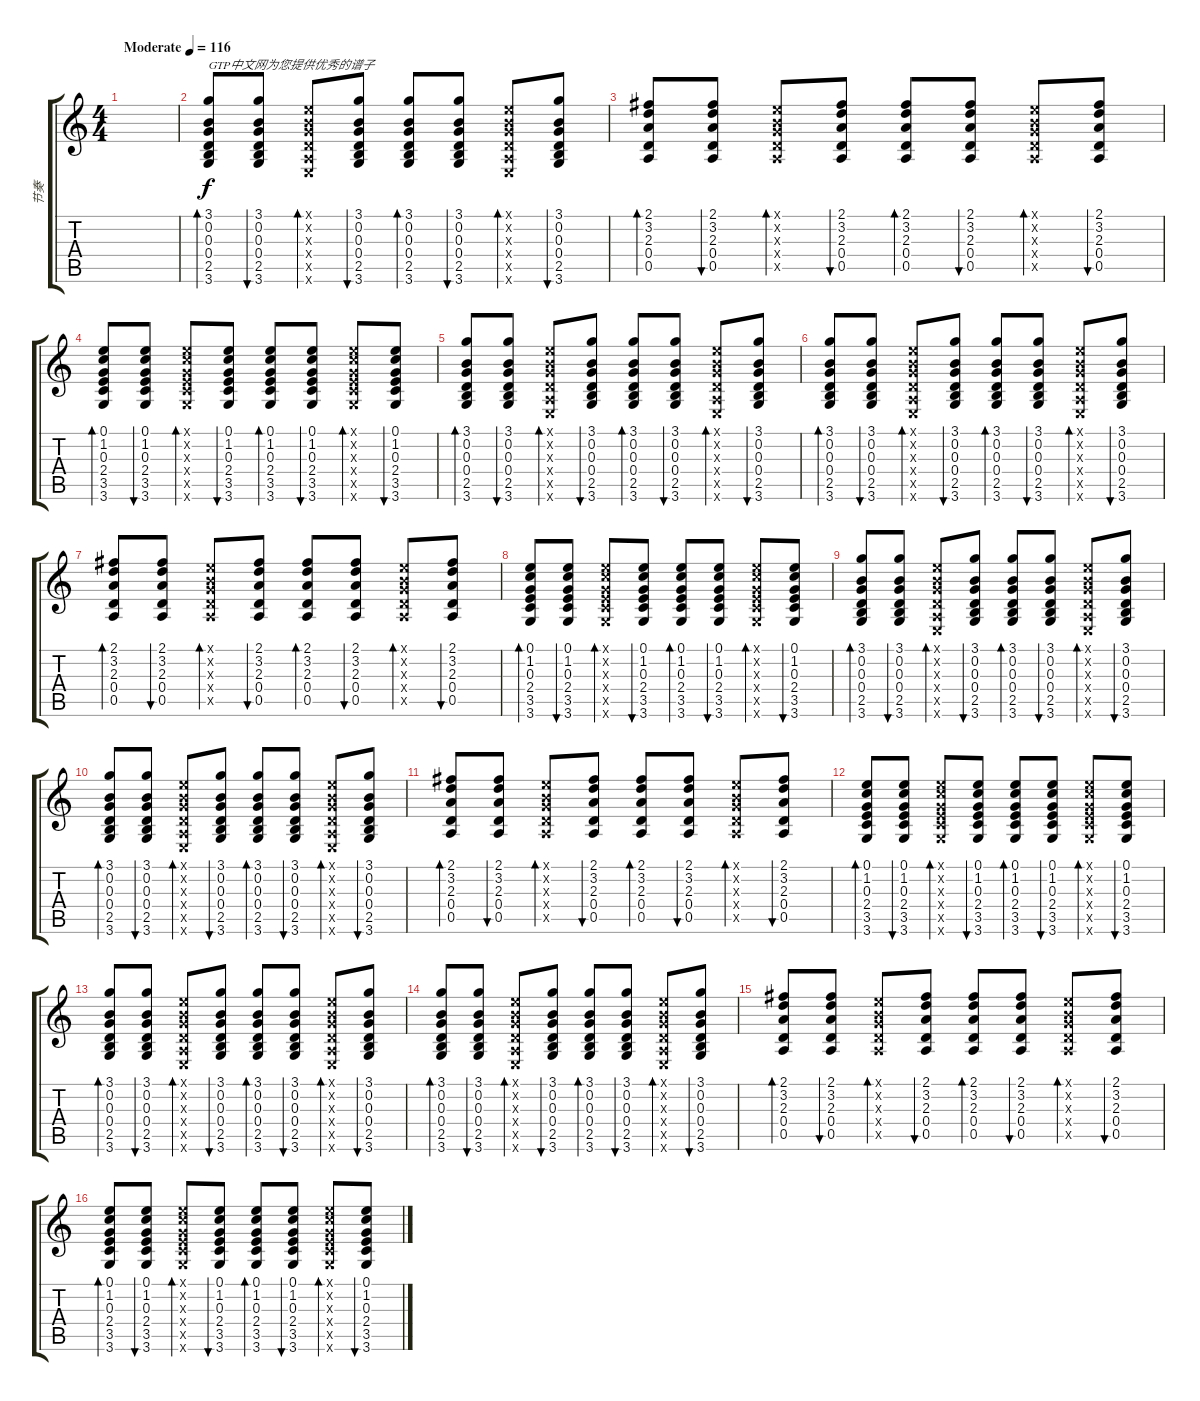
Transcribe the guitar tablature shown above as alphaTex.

\track ("节奏" "节奏") {instrument acousticguitarnylon}
\staff {score tabs}
\tuning (E4 B3 G3 D3 A2 E2) {hide}
\ts (4 4)
\tempo (116 "Moderate")
\clef g2
\ks c
|
(3.1 0.2 0.3 0.4 2.5 3.6).8{bd 60 txt "GTP中文网为您提供优秀的谱子"} (3.1 0.2 0.3 0.4 2.5 3.6).8{bu 60} (0.1{x} 0.2{x} 0.3{x} 0.4{x} 0.5{x} 0.6{x}).8{bd 60} (3.1 0.2 0.3 0.4 2.5 3.6).8{bu 60} (3.1 0.2 0.3 0.4 2.5 3.6).8{bd 60} (3.1 0.2 0.3 0.4 2.5 3.6).8{bu 60} (0.1{x} 0.2{x} 0.3{x} 0.4{x} 0.5{x} 0.6{x}).8{bd 60} (3.1 0.2 0.3 0.4 2.5 3.6).8{bu 60} |
(2.1 3.2 2.3 0.4 0.5).8{bd 60} (2.1 3.2 2.3 0.4 0.5).8{bu 60} (0.1{x} 0.2{x} 0.3{x} 0.4{x} 0.5{x}).8{bd 60} (2.1 3.2 2.3 0.4 0.5).8{bu 60} (2.1 3.2 2.3 0.4 0.5).8{bd 60} (2.1 3.2 2.3 0.4 0.5).8{bu 60} (0.1{x} 0.2{x} 0.3{x} 0.4{x} 0.5{x}).8{bd 60} (2.1 3.2 2.3 0.4 0.5).8{bu 60} |
(0.1 1.2 0.3 2.4 3.5 3.6).8{bd 60} (0.1 1.2 0.3 2.4 3.5 3.6).8{bu 60} (0.1{x} 1.2{x} 0.3{x} 2.4{x} 3.5{x} 3.6{x}).8{bd 60} (0.1 1.2 0.3 2.4 3.5 3.6).8{bu 60} (0.1 1.2 0.3 2.4 3.5 3.6).8{bd 60} (0.1 1.2 0.3 2.4 3.5 3.6).8{bu 60} (0.1{x} 1.2{x} 0.3{x} 2.4{x} 3.5{x} 3.6{x}).8{bd 60} (0.1 1.2 0.3 2.4 3.5 3.6).8{bu 60} |
(3.1 0.2 0.3 0.4 2.5 3.6).8{bd 60} (3.1 0.2 0.3 0.4 2.5 3.6).8{bu 60} (0.1{x} 0.2{x} 0.3{x} 0.4{x} 0.5{x} 0.6{x}).8{bd 60} (3.1 0.2 0.3 0.4 2.5 3.6).8{bu 60} (3.1 0.2 0.3 0.4 2.5 3.6).8{bd 60} (3.1 0.2 0.3 0.4 2.5 3.6).8{bu 60} (0.1{x} 0.2{x} 0.3{x} 0.4{x} 0.5{x} 0.6{x}).8{bd 60} (3.1 0.2 0.3 0.4 2.5 3.6).8{bu 60} |
(3.1 0.2 0.3 0.4 2.5 3.6).8{bd 60} (3.1 0.2 0.3 0.4 2.5 3.6).8{bu 60} (0.1{x} 0.2{x} 0.3{x} 0.4{x} 0.5{x} 0.6{x}).8{bd 60} (3.1 0.2 0.3 0.4 2.5 3.6).8{bu 60} (3.1 0.2 0.3 0.4 2.5 3.6).8{bd 60} (3.1 0.2 0.3 0.4 2.5 3.6).8{bu 60} (0.1{x} 0.2{x} 0.3{x} 0.4{x} 0.5{x} 0.6{x}).8{bd 60} (3.1 0.2 0.3 0.4 2.5 3.6).8{bu 60} |
(2.1 3.2 2.3 0.4 0.5).8{bd 60} (2.1 3.2 2.3 0.4 0.5).8{bu 60} (0.1{x} 0.2{x} 0.3{x} 0.4{x} 0.5{x}).8{bd 60} (2.1 3.2 2.3 0.4 0.5).8{bu 60} (2.1 3.2 2.3 0.4 0.5).8{bd 60} (2.1 3.2 2.3 0.4 0.5).8{bu 60} (0.1{x} 0.2{x} 0.3{x} 0.4{x} 0.5{x}).8{bd 60} (2.1 3.2 2.3 0.4 0.5).8{bu 60} |
(0.1 1.2 0.3 2.4 3.5 3.6).8{bd 60} (0.1 1.2 0.3 2.4 3.5 3.6).8{bu 60} (0.1{x} 1.2{x} 0.3{x} 2.4{x} 3.5{x} 3.6{x}).8{bd 60} (0.1 1.2 0.3 2.4 3.5 3.6).8{bu 60} (0.1 1.2 0.3 2.4 3.5 3.6).8{bd 60} (0.1 1.2 0.3 2.4 3.5 3.6).8{bu 60} (0.1{x} 1.2{x} 0.3{x} 2.4{x} 3.5{x} 3.6{x}).8{bd 60} (0.1 1.2 0.3 2.4 3.5 3.6).8{bu 60} |
(3.1 0.2 0.3 0.4 2.5 3.6).8{bd 60} (3.1 0.2 0.3 0.4 2.5 3.6).8{bu 60} (0.1{x} 0.2{x} 0.3{x} 0.4{x} 0.5{x} 0.6{x}).8{bd 60} (3.1 0.2 0.3 0.4 2.5 3.6).8{bu 60} (3.1 0.2 0.3 0.4 2.5 3.6).8{bd 60} (3.1 0.2 0.3 0.4 2.5 3.6).8{bu 60} (0.1{x} 0.2{x} 0.3{x} 0.4{x} 0.5{x} 0.6{x}).8{bd 60} (3.1 0.2 0.3 0.4 2.5 3.6).8{bu 60} |
(3.1 0.2 0.3 0.4 2.5 3.6).8{bd 60} (3.1 0.2 0.3 0.4 2.5 3.6).8{bu 60} (0.1{x} 0.2{x} 0.3{x} 0.4{x} 0.5{x} 0.6{x}).8{bd 60} (3.1 0.2 0.3 0.4 2.5 3.6).8{bu 60} (3.1 0.2 0.3 0.4 2.5 3.6).8{bd 60} (3.1 0.2 0.3 0.4 2.5 3.6).8{bu 60} (0.1{x} 0.2{x} 0.3{x} 0.4{x} 0.5{x} 0.6{x}).8{bd 60} (3.1 0.2 0.3 0.4 2.5 3.6).8{bu 60} |
(2.1 3.2 2.3 0.4 0.5).8{bd 60} (2.1 3.2 2.3 0.4 0.5).8{bu 60} (0.1{x} 0.2{x} 0.3{x} 0.4{x} 0.5{x}).8{bd 60} (2.1 3.2 2.3 0.4 0.5).8{bu 60} (2.1 3.2 2.3 0.4 0.5).8{bd 60} (2.1 3.2 2.3 0.4 0.5).8{bu 60} (0.1{x} 0.2{x} 0.3{x} 0.4{x} 0.5{x}).8{bd 60} (2.1 3.2 2.3 0.4 0.5).8{bu 60} |
(0.1 1.2 0.3 2.4 3.5 3.6).8{bd 60} (0.1 1.2 0.3 2.4 3.5 3.6).8{bu 60} (0.1{x} 1.2{x} 0.3{x} 2.4{x} 3.5{x} 3.6{x}).8{bd 60} (0.1 1.2 0.3 2.4 3.5 3.6).8{bu 60} (0.1 1.2 0.3 2.4 3.5 3.6).8{bd 60} (0.1 1.2 0.3 2.4 3.5 3.6).8{bu 60} (0.1{x} 1.2{x} 0.3{x} 2.4{x} 3.5{x} 3.6{x}).8{bd 60} (0.1 1.2 0.3 2.4 3.5 3.6).8{bu 60} |
(3.1 0.2 0.3 0.4 2.5 3.6).8{bd 60} (3.1 0.2 0.3 0.4 2.5 3.6).8{bu 60} (0.1{x} 0.2{x} 0.3{x} 0.4{x} 0.5{x} 0.6{x}).8{bd 60} (3.1 0.2 0.3 0.4 2.5 3.6).8{bu 60} (3.1 0.2 0.3 0.4 2.5 3.6).8{bd 60} (3.1 0.2 0.3 0.4 2.5 3.6).8{bu 60} (0.1{x} 0.2{x} 0.3{x} 0.4{x} 0.5{x} 0.6{x}).8{bd 60} (3.1 0.2 0.3 0.4 2.5 3.6).8{bu 60} |
(3.1 0.2 0.3 0.4 2.5 3.6).8{bd 60} (3.1 0.2 0.3 0.4 2.5 3.6).8{bu 60} (0.1{x} 0.2{x} 0.3{x} 0.4{x} 0.5{x} 0.6{x}).8{bd 60} (3.1 0.2 0.3 0.4 2.5 3.6).8{bu 60} (3.1 0.2 0.3 0.4 2.5 3.6).8{bd 60} (3.1 0.2 0.3 0.4 2.5 3.6).8{bu 60} (0.1{x} 0.2{x} 0.3{x} 0.4{x} 0.5{x} 0.6{x}).8{bd 60} (3.1 0.2 0.3 0.4 2.5 3.6).8{bu 60} |
(2.1 3.2 2.3 0.4 0.5).8{bd 60} (2.1 3.2 2.3 0.4 0.5).8{bu 60} (0.1{x} 0.2{x} 0.3{x} 0.4{x} 0.5{x}).8{bd 60} (2.1 3.2 2.3 0.4 0.5).8{bu 60} (2.1 3.2 2.3 0.4 0.5).8{bd 60} (2.1 3.2 2.3 0.4 0.5).8{bu 60} (0.1{x} 0.2{x} 0.3{x} 0.4{x} 0.5{x}).8{bd 60} (2.1 3.2 2.3 0.4 0.5).8{bu 60} |
(0.1 1.2 0.3 2.4 3.5 3.6).8{bd 60} (0.1 1.2 0.3 2.4 3.5 3.6).8{bu 60} (0.1{x} 1.2{x} 0.3{x} 2.4{x} 3.5{x} 3.6{x}).8{bd 60} (0.1 1.2 0.3 2.4 3.5 3.6).8{bu 60} (0.1 1.2 0.3 2.4 3.5 3.6).8{bd 60} (0.1 1.2 0.3 2.4 3.5 3.6).8{bu 60} (0.1{x} 1.2{x} 0.3{x} 2.4{x} 3.5{x} 3.6{x}).8{bd 60} (0.1 1.2 0.3 2.4 3.5 3.6).8{bu 60}
